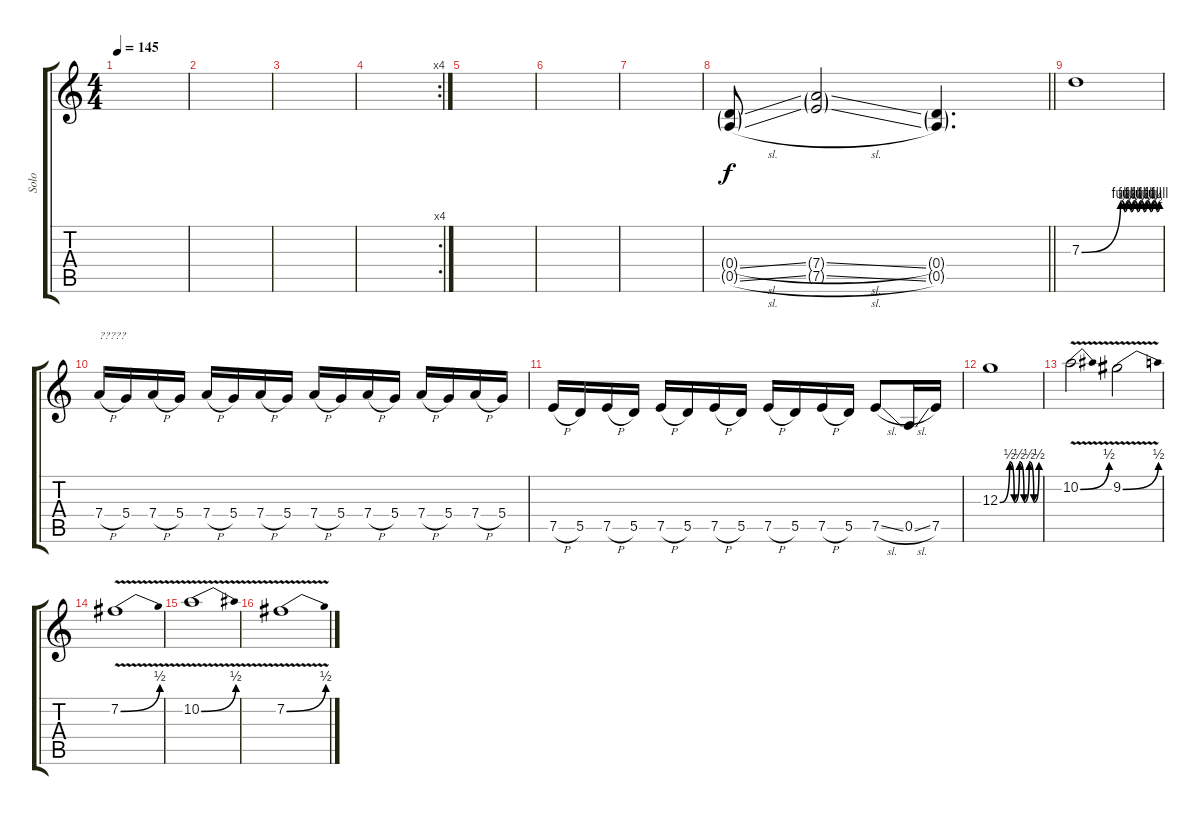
\track ("Solo" "Solo") {instrument distortionguitar}
\staff {score tabs}
\tuning (E4 B3 G3 D3 A2 E2) {hide}
\ts (4 4)
\tempo 145
\clef g2
\ks c
|
|
|
\rc 4
|
|
|
|
\barLineRight lightlight
(0.4{sl g} 0.5{sl g}).8 (7.4{sl g} 7.5{sl g}).2 (0.4{g} 0.5{g}).4{d} |
\section ("" "")
7.3{be (custom 0 0 30 4 33 2 35 4 38 2 40 4 43 2 45 4 48 2 50 4 53 2 55 4 58 2 60 4)}.1{dy f} |
7.4{h}.16{txt "?????"} 5.4.16 7.4{h}.16 5.4.16 7.4{h}.16 5.4.16 7.4{h}.16 5.4.16 7.4{h}.16 5.4.16 7.4{h}.16 5.4.16 7.4{h}.16 5.4.16 7.4{h}.16 5.4.16 |
7.5{h}.16 5.5.16 7.5{h}.16 5.5.16 7.5{h}.16 5.5.16 7.5{h}.16 5.5.16 7.5{h}.16 5.5.16 7.5{h}.16 5.5.16 7.5{sl}.8 0.5{sl}.16 7.5.16 |
12.3{be (custom 0 0 15 2 22 0 30 2 37 0 45 2 52 0 60 2)}.1 |
10.2{be (bend 0 0 60 2) v}.2 9.2{be (bend 0 0 60 2) v}.2 |
7.2{be (bend 0 0 60 2) v}.1 |
10.2{be (bend 0 0 60 2) v}.1 |
7.2{be (bend 0 0 60 2) v}.1
